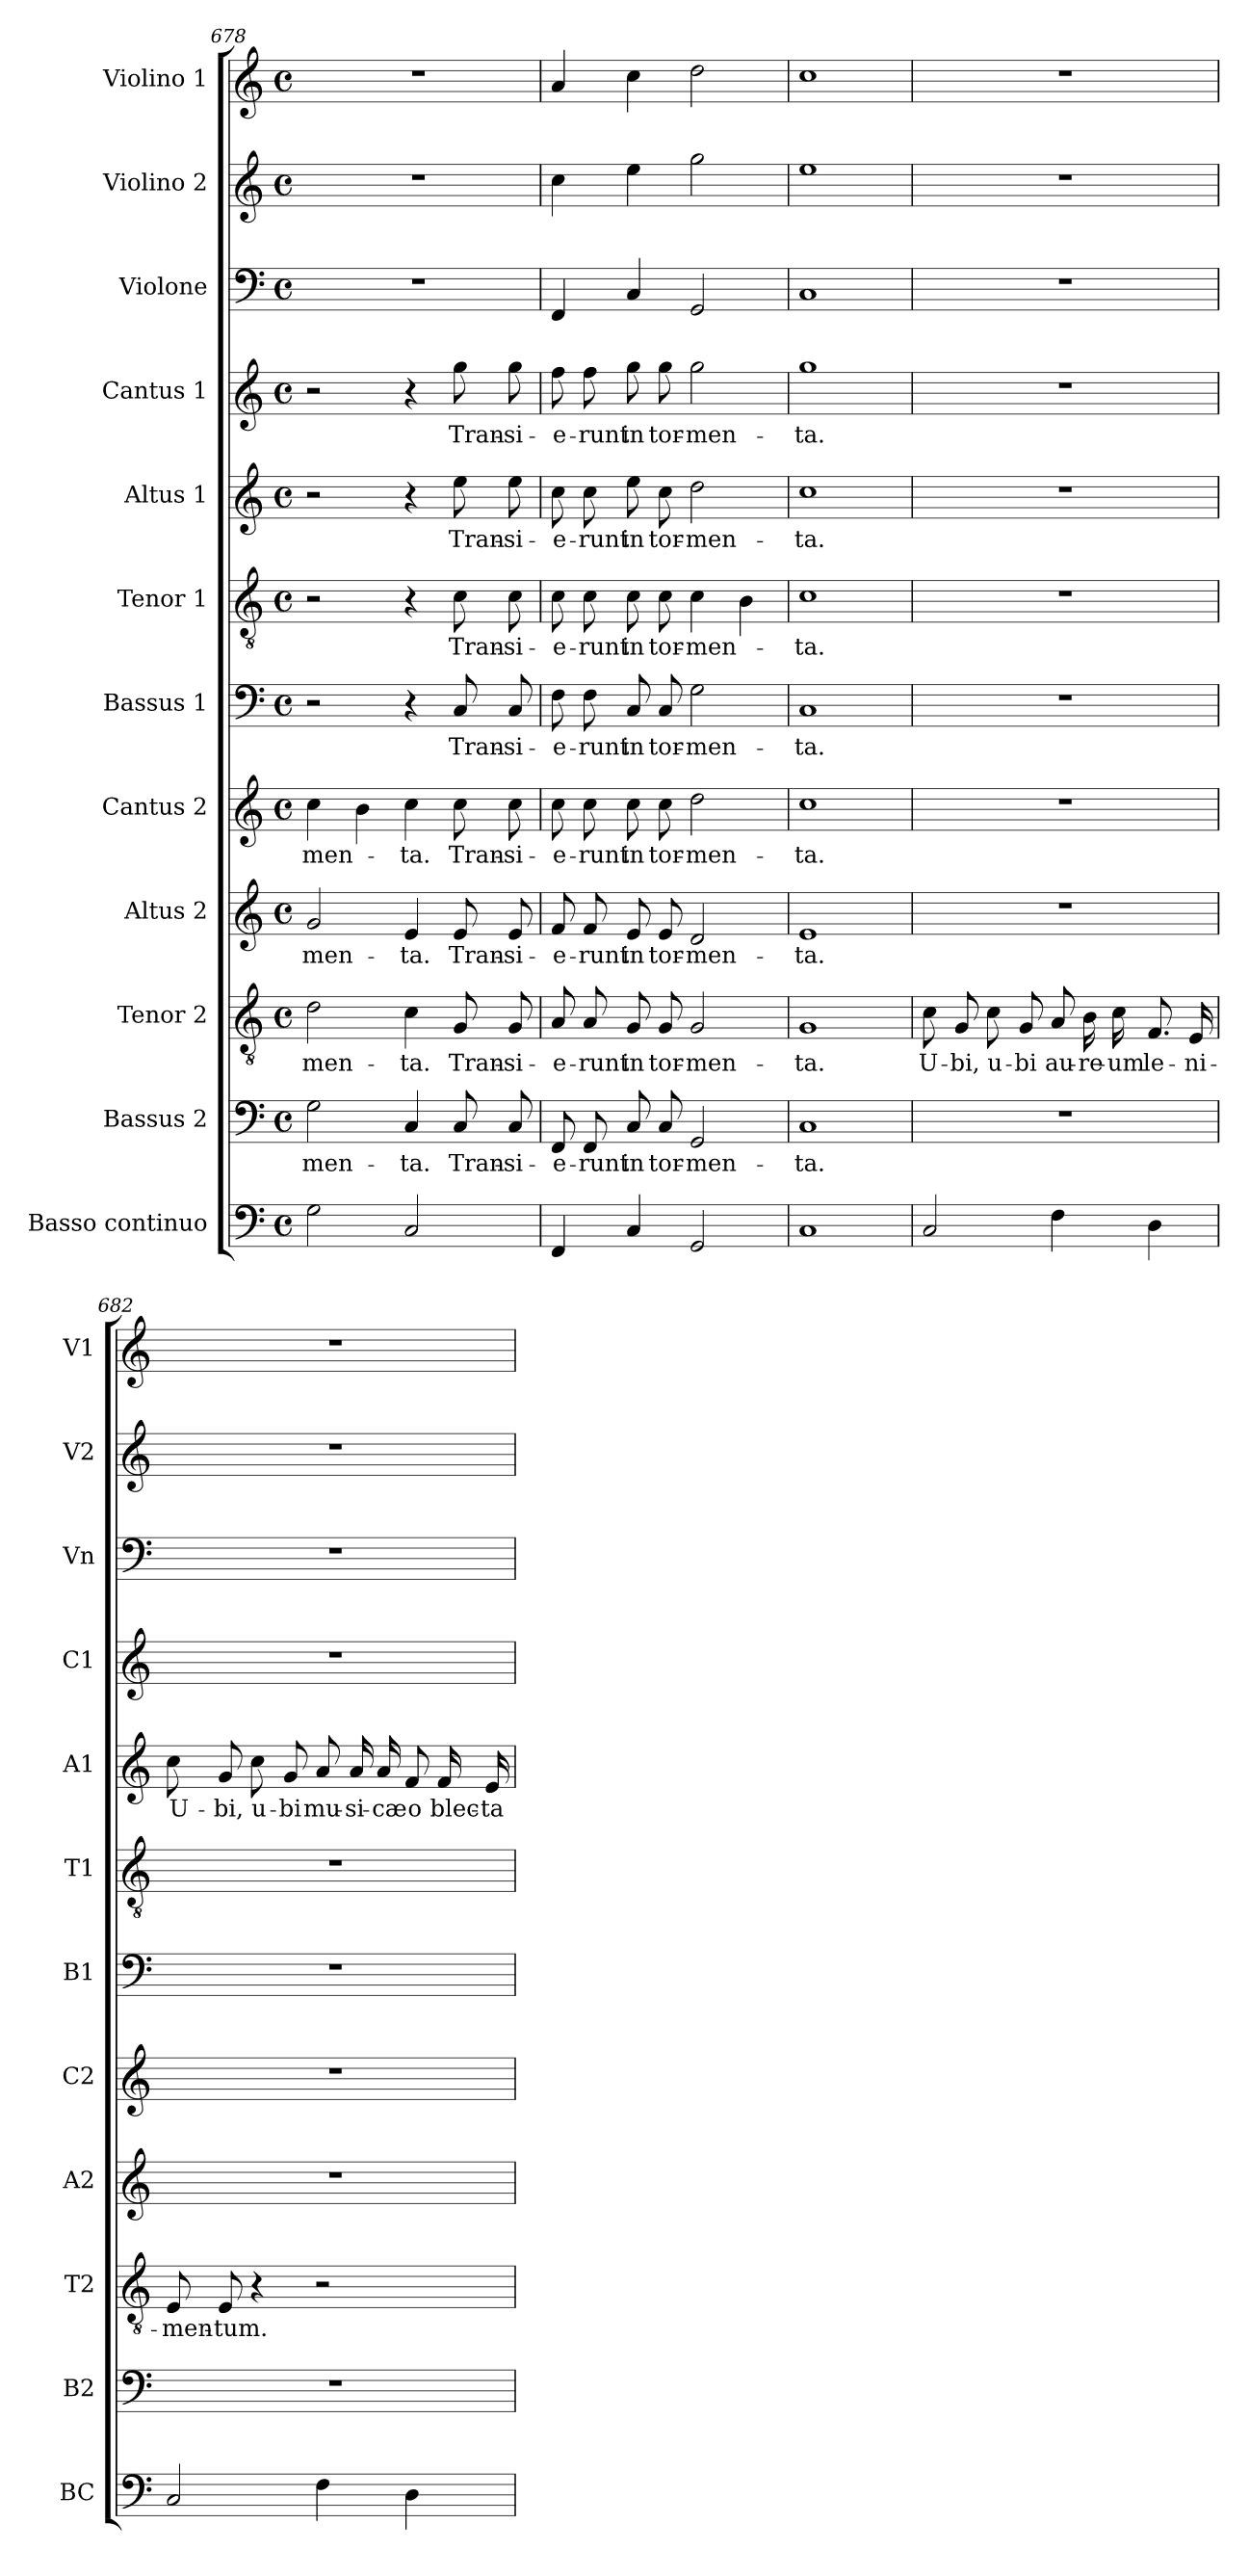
**kern	**kern	**text	**kern	**text	**kern	**text	**kern	**text	**kern	**text	**kern	**text	**kern	**text	**kern	**text	**kern	**kern	**kern
*part12	*part11	*part11	*part10	*part10	*part9	*part9	*part8	*part8	*part7	*part7	*part6	*part6	*part5	*part5	*part4	*part4	*part3	*part2	*part1
*staff12	*staff11	*staff11	*staff10	*staff10	*staff9	*staff9	*staff8	*staff8	*staff7	*staff7	*staff6	*staff6	*staff5	*staff5	*staff4	*staff4	*staff3	*staff2	*staff1
*I"Basso continuo	*I"Bassus 2	*	*I"Tenor 2	*	*I"Altus 2	*	*I"Cantus 2	*	*I"Bassus 1	*	*I"Tenor 1	*	*I"Altus 1	*	*I"Cantus 1	*	*I"Violone	*I"Violino 2	*I"Violino 1
*I'BC	*I'B2	*	*I'T2	*	*I'A2	*	*I'C2	*	*I'B1	*	*I'T1	*	*I'A1	*	*I'C1	*	*I'Vn	*I'V2	*I'V1
*clefF4	*clefF4	*	*clefGv2	*	*clefG2	*	*clefG2	*	*clefF4	*	*clefGv2	*	*clefG2	*	*clefG2	*	*clefF4	*clefG2	*clefG2
*ITrd7c12	*	*	*	*	*	*	*	*	*	*	*	*	*	*	*	*	*ITrd7c12	*	*
*k[]	*k[]	*	*k[]	*	*k[]	*	*k[]	*	*k[]	*	*k[]	*	*k[]	*	*k[]	*	*k[]	*k[]	*k[]
*C:	*C:	*	*C:	*	*C:	*	*C:	*	*C:	*	*C:	*	*C:	*	*C:	*	*C:	*C:	*C:
*M4/4	*M4/4	*	*M4/4	*	*M4/4	*	*M4/4	*	*M4/4	*	*M4/4	*	*M4/4	*	*M4/4	*	*M4/4	*M4/4	*M4/4
*met(c)	*met(c)	*	*met(c)	*	*met(c)	*	*met(c)	*	*met(c)	*	*met(c)	*	*met(c)	*	*met(c)	*	*met(c)	*met(c)	*met(c)
=678	=678	=678	=678	=678	=678	=678	=678	=678	=678	=678	=678	=678	=678	=678	=678	=678	=678	=678	=678
!	!	!LO:LY:b	!	!LO:LY:b	!	!LO:LY:b	!	!LO:LY:b	!	!	!	!	!	!	!	!	!	!	!
2GG\	2G\	-men-	2d\	-men-	2g/	-men-	4cc\	-men-	2r	.	2r	.	2r	.	2r	.	1r	1r	1r
.	.	.	.	.	.	.	4b\	.	.	.	.	.	.	.	.	.	.	.	.
!	!	!LO:LY:b	!	!LO:LY:b	!	!LO:LY:b	!	!LO:LY:b	!	!	!	!	!	!	!	!	!	!	!
2CC/	4C/	-ta.	4c\	-ta.	4e/	-ta.	4cc\	-ta.	4r	.	4r	.	4r	.	4r	.	.	.	.
!	!	!LO:LY:b	!	!LO:LY:b	!	!LO:LY:b	!	!LO:LY:b	!	!LO:LY:b	!	!LO:LY:b	!	!LO:LY:b	!	!LO:LY:b	!	!	!
.	8C/	Tran-	8G/	Tran-	8e/	Tran-	8cc\	Tran-	8C/	Tran-	8c\	Tran-	8ee\	Tran-	8gg\	Tran-	.	.	.
!	!	!LO:LY:b	!	!LO:LY:b	!	!LO:LY:b	!	!LO:LY:b	!	!LO:LY:b	!	!LO:LY:b	!	!LO:LY:b	!	!LO:LY:b	!	!	!
.	8C/	-si-	8G/	-si-	8e/	-si-	8cc\	-si-	8C/	-si-	8c\	-si-	8ee\	-si-	8gg\	-si-	.	.	.
=679	=679	=679	=679	=679	=679	=679	=679	=679	=679	=679	=679	=679	=679	=679	=679	=679	=679	=679	=679
!	!	!LO:LY:b	!	!LO:LY:b	!	!LO:LY:b	!	!LO:LY:b	!	!LO:LY:b	!	!LO:LY:b	!	!LO:LY:b	!	!LO:LY:b	!	!	!
4FFF/	8FF/	-e-	8A/	-e-	8f/	-e-	8cc\	-e-	8F\	-e-	8c\	-e-	8cc\	-e-	8ff\	-e-	4FFF/	4cc\	4a/
!	!	!LO:LY:b	!	!LO:LY:b	!	!LO:LY:b	!	!LO:LY:b	!	!LO:LY:b	!	!LO:LY:b	!	!LO:LY:b	!	!LO:LY:b	!	!	!
.	8FF/	-runt	8A/	-runt	8f/	-runt	8cc\	-runt	8F\	-runt	8c\	-runt	8cc\	-runt	8ff\	-runt	.	.	.
!	!	!LO:LY:b	!	!LO:LY:b	!	!LO:LY:b	!	!LO:LY:b	!	!LO:LY:b	!	!LO:LY:b	!	!LO:LY:b	!	!LO:LY:b	!	!	!
4CC/	8C/	in	8G/	in	8e/	in	8cc\	in	8C/	in	8c\	in	8ee\	in	8gg\	in	4CC/	4ee\	4cc\
!	!	!LO:LY:b	!	!LO:LY:b	!	!LO:LY:b	!	!LO:LY:b	!	!LO:LY:b	!	!LO:LY:b	!	!LO:LY:b	!	!LO:LY:b	!	!	!
.	8C/	tor-	8G/	tor-	8e/	tor-	8cc\	tor-	8C/	tor-	8c\	tor-	8cc\	tor-	8gg\	tor-	.	.	.
!	!	!LO:LY:b	!	!LO:LY:b	!	!LO:LY:b	!	!LO:LY:b	!	!LO:LY:b	!	!LO:LY:b	!	!LO:LY:b	!	!LO:LY:b	!	!	!
2GGG/	2GG/	-men-	2G/	-men-	2d/	-men-	2dd\	-men-	2G\	-men-	4c\	-men-	2dd\	-men-	2gg\	-men-	2GGG/	2gg\	2dd\
.	.	.	.	.	.	.	.	.	.	.	4B\	.	.	.	.	.	.	.	.
=680	=680	=680	=680	=680	=680	=680	=680	=680	=680	=680	=680	=680	=680	=680	=680	=680	=680	=680	=680
!	!	!LO:LY:b	!	!LO:LY:b	!	!LO:LY:b	!	!LO:LY:b	!	!LO:LY:b	!	!LO:LY:b	!	!LO:LY:b	!	!LO:LY:b	!	!	!
1CC	1C	-ta.	1G	-ta.	1e	-ta.	1cc	-ta.	1C	-ta.	1c	-ta.	1cc	-ta.	1gg	-ta.	1CC	1ee	1cc
!!LO:PB:g=z
=681	=681	=681	=681	=681	=681	=681	=681	=681	=681	=681	=681	=681	=681	=681	=681	=681	=681	=681	=681
!	!	!	!	!LO:LY:b	!	!	!	!	!	!	!	!	!	!	!	!	!	!	!
2CC/	1r	.	8c\	U-	1r	.	1r	.	1r	.	1r	.	1r	.	1r	.	1r	1r	1r
!	!	!	!	!LO:LY:b	!	!	!	!	!	!	!	!	!	!	!	!	!	!	!
.	.	.	8G/	-bi,	.	.	.	.	.	.	.	.	.	.	.	.	.	.	.
!	!	!	!	!LO:LY:b	!	!	!	!	!	!	!	!	!	!	!	!	!	!	!
.	.	.	8c\	u-	.	.	.	.	.	.	.	.	.	.	.	.	.	.	.
!	!	!	!	!LO:LY:b	!	!	!	!	!	!	!	!	!	!	!	!	!	!	!
.	.	.	8G/	-bi	.	.	.	.	.	.	.	.	.	.	.	.	.	.	.
!	!	!	!	!LO:LY:b	!	!	!	!	!	!	!	!	!	!	!	!	!	!	!
4FF\	.	.	8A/	au-	.	.	.	.	.	.	.	.	.	.	.	.	.	.	.
!	!	!	!	!LO:LY:b	!	!	!	!	!	!	!	!	!	!	!	!	!	!	!
.	.	.	16B\	-re-	.	.	.	.	.	.	.	.	.	.	.	.	.	.	.
!	!	!	!	!LO:LY:b	!	!	!	!	!	!	!	!	!	!	!	!	!	!	!
.	.	.	16c\	-um	.	.	.	.	.	.	.	.	.	.	.	.	.	.	.
!	!	!	!	!LO:LY:b	!	!	!	!	!	!	!	!	!	!	!	!	!	!	!
4DD\	.	.	8.F/	le-	.	.	.	.	.	.	.	.	.	.	.	.	.	.	.
!	!	!	!	!LO:LY:b	!	!	!	!	!	!	!	!	!	!	!	!	!	!	!
.	.	.	16E/	-ni-	.	.	.	.	.	.	.	.	.	.	.	.	.	.	.
=682	=682	=682	=682	=682	=682	=682	=682	=682	=682	=682	=682	=682	=682	=682	=682	=682	=682	=682	=682
!	!	!	!	!LO:LY:b	!	!	!	!	!	!	!	!	!	!LO:LY:b	!	!	!	!	!
2CC/	1r	.	8E/	-men-	1r	.	1r	.	1r	.	1r	.	8cc\	U-	1r	.	1r	1r	1r
!	!	!	!	!LO:LY:b	!	!	!	!	!	!	!	!	!	!LO:LY:b	!	!	!	!	!
.	.	.	8E/	-tum.	.	.	.	.	.	.	.	.	8g/	-bi,	.	.	.	.	.
!	!	!	!	!	!	!	!	!	!	!	!	!	!	!LO:LY:b	!	!	!	!	!
.	.	.	4r	.	.	.	.	.	.	.	.	.	8cc\	u-	.	.	.	.	.
!	!	!	!	!	!	!	!	!	!	!	!	!	!	!LO:LY:b	!	!	!	!	!
.	.	.	.	.	.	.	.	.	.	.	.	.	8g/	-bi	.	.	.	.	.
!	!	!	!	!	!	!	!	!	!	!	!	!	!	!LO:LY:b	!	!	!	!	!
4FF\	.	.	2r	.	.	.	.	.	.	.	.	.	8a/	mu-	.	.	.	.	.
!	!	!	!	!	!	!	!	!	!	!	!	!	!	!LO:LY:b	!	!	!	!	!
.	.	.	.	.	.	.	.	.	.	.	.	.	16a/	-si-	.	.	.	.	.
!	!	!	!	!	!	!	!	!	!	!	!	!	!	!LO:LY:b	!	!	!	!	!
.	.	.	.	.	.	.	.	.	.	.	.	.	16a/	-cæ	.	.	.	.	.
!	!	!	!	!	!	!	!	!	!	!	!	!	!	!LO:LY:b	!	!	!	!	!
4DD\	.	.	.	.	.	.	.	.	.	.	.	.	8f/	o	.	.	.	.	.
!	!	!	!	!	!	!	!	!	!	!	!	!	!	!LO:LY:b	!	!	!	!	!
.	.	.	.	.	.	.	.	.	.	.	.	.	16f/	blec-	.	.	.	.	.
!	!	!	!	!	!	!	!	!	!	!	!	!	!	!LO:LY:b	!	!	!	!	!
.	.	.	.	.	.	.	.	.	.	.	.	.	16e/	-ta-	.	.	.	.	.
=	=	=	=	=	=	=	=	=	=	=	=	=	=	=	=	=	=	=	=
*-	*-	*-	*-	*-	*-	*-	*-	*-	*-	*-	*-	*-	*-	*-	*-	*-	*-	*-	*-
